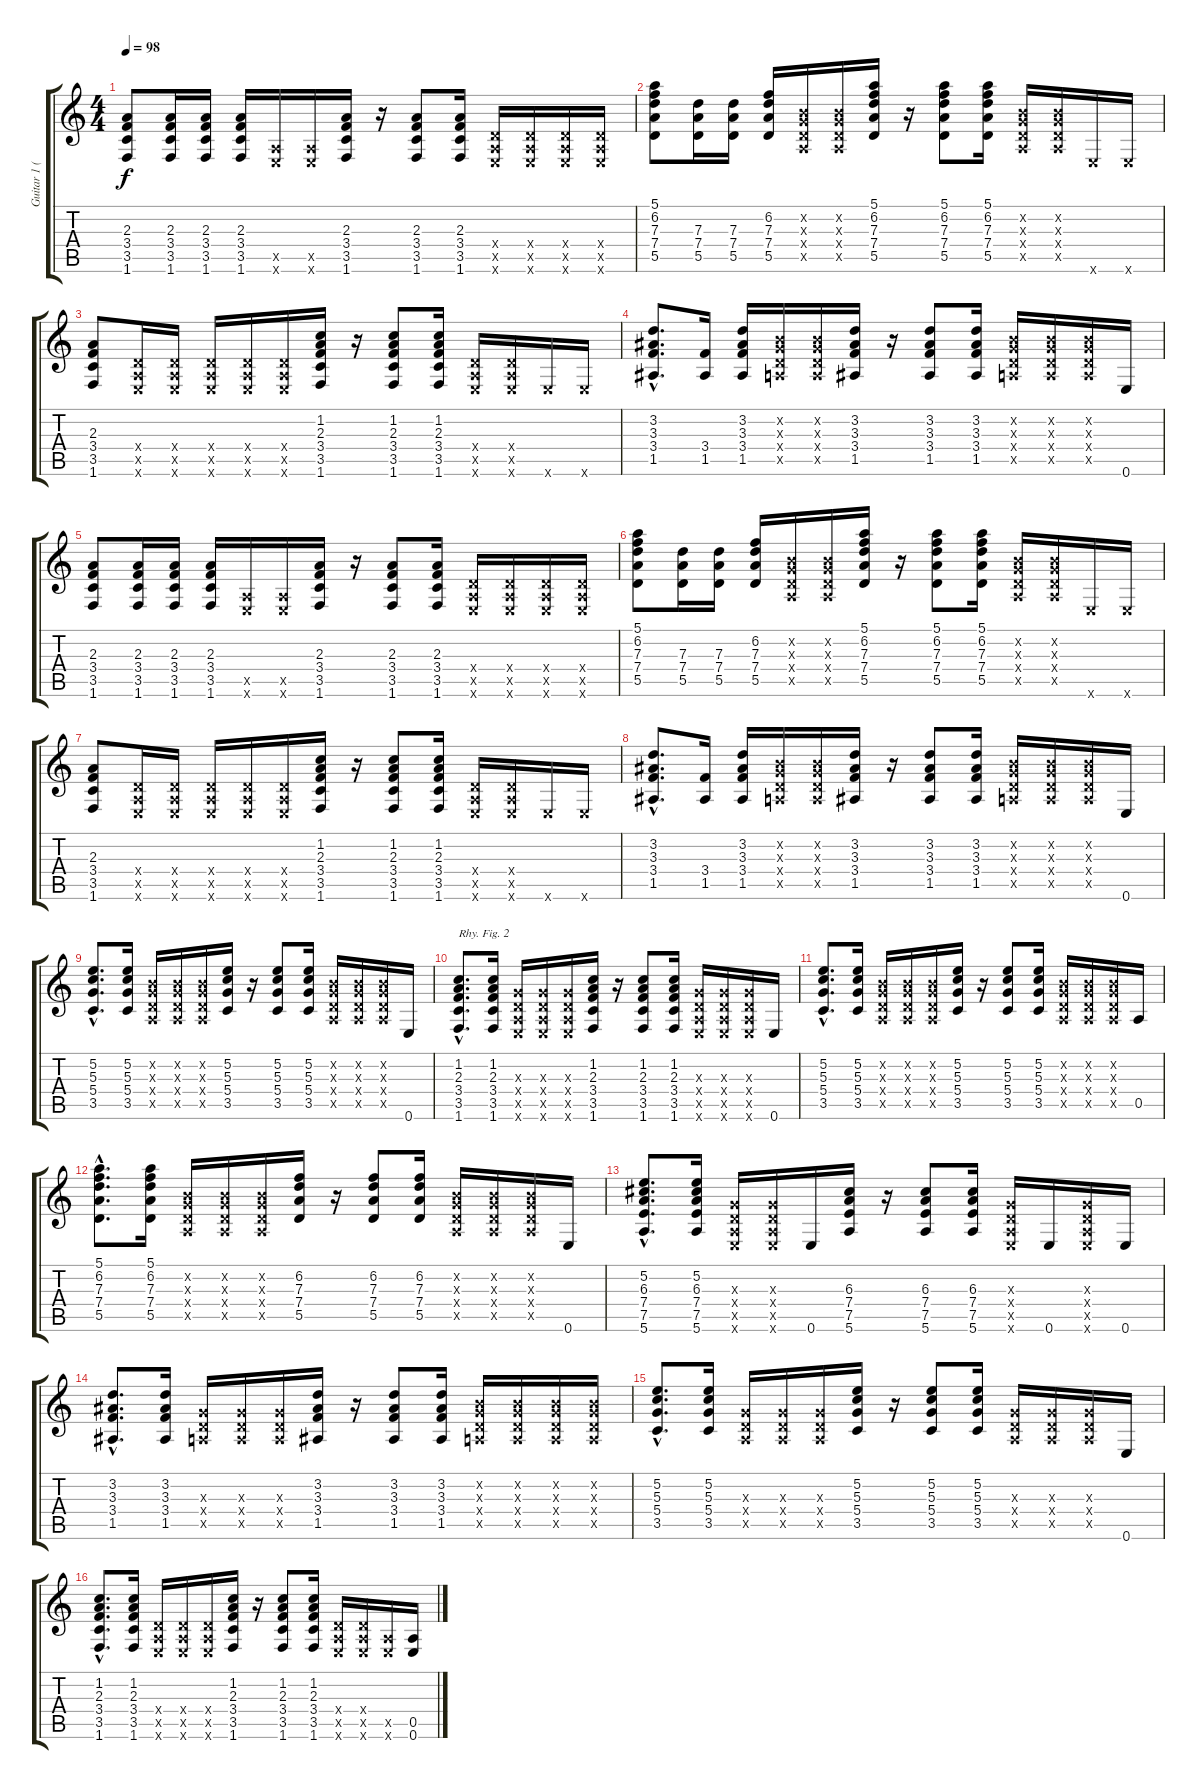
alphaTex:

\track ("Guitar 1 (acous.)" "Guitar 1 (") {instrument acousticguitarsteel}
\staff {score tabs}
\tuning (E4 B3 G3 D3 A2 E2) {hide}
\ts (4 4)
\tempo 98
\clef g2
\ks c
(2.3 3.4 3.5 1.6).8{dy f} (2.3 3.4 3.5 1.6).16 (2.3 3.4 3.5 1.6).16 (2.3 3.4 3.5 1.6).16 (0.5{x} 0.6{x}).16 (0.5{x} 0.6{x}).16 (2.3 3.4 3.5 1.6).16 r.16 (2.3 3.4 3.5 1.6).8 (2.3 3.4 3.5 1.6).16 (0.4{x} 0.5{x} 0.6{x}).16 (0.4{x} 0.5{x} 0.6{x}).16 (0.4{x} 0.5{x} 0.6{x}).16 (0.4{x} 0.5{x} 0.6{x}).16 |
(5.1 6.2 7.3 7.4 5.5).8 (7.3 7.4 5.5).16 (7.3 7.4 5.5).16 (6.2 7.3 7.4 5.5).16 (0.2{x} 0.3{x} 0.4{x} 0.5{x}).16 (0.2{x} 0.3{x} 0.4{x} 0.5{x}).16 (5.1 6.2 7.3 7.4 5.5).16 r.16 (5.1 6.2 7.3 7.4 5.5).8 (5.1 6.2 7.3 7.4 5.5).16 (0.2{x} 0.3{x} 0.4{x} 0.5{x}).16 (0.2{x} 0.3{x} 0.4{x} 0.5{x}).16 0.6{x}.16 0.6{x}.16 |
(2.3 3.4 3.5 1.6).8 (0.4{x} 0.5{x} 0.6{x}).16 (0.4{x} 0.5{x} 0.6{x}).16 (0.4{x} 0.5{x} 0.6{x}).16 (0.4{x} 0.5{x} 0.6{x}).16 (0.4{x} 0.5{x} 0.6{x}).16 (1.2 2.3 3.4 3.5 1.6).16 r.16 (1.2 2.3 3.4 3.5 1.6).8 (1.2 2.3 3.4 3.5 1.6).16 (0.4{x} 0.5{x} 0.6{x}).16 (0.4{x} 0.5{x} 0.6{x}).16 0.6{x}.16 0.6{x}.16 |
(3.2{hac} 3.3{hac} 3.4{hac} 1.5{hac}).8{d} (3.4 1.5).16 (3.2 3.3 3.4 1.5).16 (0.2{x} 0.3{x} 0.4{x} 0.5{x}).16 (0.2{x} 0.3{x} 0.4{x} 0.5{x}).16 (3.2 3.3 3.4 1.5).16 r.16 (3.2 3.3 3.4 1.5).8 (3.2 3.3 3.4 1.5).16 (0.2{x} 0.3{x} 0.4{x} 0.5{x}).16 (0.2{x} 0.3{x} 0.4{x} 0.5{x}).16 (0.2{x} 0.3{x} 0.4{x} 0.5{x}).16 0.6.16 |
(2.3 3.4 3.5 1.6).8 (2.3 3.4 3.5 1.6).16 (2.3 3.4 3.5 1.6).16 (2.3 3.4 3.5 1.6).16 (0.5{x} 0.6{x}).16 (0.5{x} 0.6{x}).16 (2.3 3.4 3.5 1.6).16 r.16 (2.3 3.4 3.5 1.6).8 (2.3 3.4 3.5 1.6).16 (0.4{x} 0.5{x} 0.6{x}).16 (0.4{x} 0.5{x} 0.6{x}).16 (0.4{x} 0.5{x} 0.6{x}).16 (0.4{x} 0.5{x} 0.6{x}).16 |
(5.1 6.2 7.3 7.4 5.5).8 (7.3 7.4 5.5).16 (7.3 7.4 5.5).16 (6.2 7.3 7.4 5.5).16 (0.2{x} 0.3{x} 0.4{x} 0.5{x}).16 (0.2{x} 0.3{x} 0.4{x} 0.5{x}).16 (5.1 6.2 7.3 7.4 5.5).16 r.16 (5.1 6.2 7.3 7.4 5.5).8 (5.1 6.2 7.3 7.4 5.5).16 (0.2{x} 0.3{x} 0.4{x} 0.5{x}).16 (0.2{x} 0.3{x} 0.4{x} 0.5{x}).16 0.6{x}.16 0.6{x}.16 |
(2.3 3.4 3.5 1.6).8 (0.4{x} 0.5{x} 0.6{x}).16 (0.4{x} 0.5{x} 0.6{x}).16 (0.4{x} 0.5{x} 0.6{x}).16 (0.4{x} 0.5{x} 0.6{x}).16 (0.4{x} 0.5{x} 0.6{x}).16 (1.2 2.3 3.4 3.5 1.6).16 r.16 (1.2 2.3 3.4 3.5 1.6).8 (1.2 2.3 3.4 3.5 1.6).16 (0.4{x} 0.5{x} 0.6{x}).16 (0.4{x} 0.5{x} 0.6{x}).16 0.6{x}.16 0.6{x}.16 |
(3.2{hac} 3.3{hac} 3.4{hac} 1.5{hac}).8{d} (3.4 1.5).16 (3.2 3.3 3.4 1.5).16 (0.2{x} 0.3{x} 0.4{x} 0.5{x}).16 (0.2{x} 0.3{x} 0.4{x} 0.5{x}).16 (3.2 3.3 3.4 1.5).16 r.16 (3.2 3.3 3.4 1.5).8 (3.2 3.3 3.4 1.5).16 (0.2{x} 0.3{x} 0.4{x} 0.5{x}).16 (0.2{x} 0.3{x} 0.4{x} 0.5{x}).16 (0.2{x} 0.3{x} 0.4{x} 0.5{x}).16 0.6.16 |
(5.2{hac} 5.3{hac} 5.4{hac} 3.5{hac}).8{d} (5.2 5.3 5.4 3.5).16 (0.2{x} 0.3{x} 0.4{x} 0.5{x}).16 (0.2{x} 0.3{x} 0.4{x} 0.5{x}).16 (0.2{x} 0.3{x} 0.4{x} 0.5{x}).16 (5.2 5.3 5.4 3.5).16 r.16 (5.2 5.3 5.4 3.5).8 (5.2 5.3 5.4 3.5).16 (0.2{x} 0.3{x} 0.4{x} 0.5{x}).16 (0.2{x} 0.3{x} 0.4{x} 0.5{x}).16 (0.2{x} 0.3{x} 0.4{x} 0.5{x}).16 0.6.16 |
(1.2{hac} 2.3{hac} 3.4{hac} 3.5{hac} 1.6{hac}).8{d txt "Rhy. Fig. 2"} (1.2 2.3 3.4 3.5 1.6).16 (0.3{x} 0.4{x} 0.5{x} 0.6{x}).16 (0.3{x} 0.4{x} 0.5{x} 0.6{x}).16 (0.3{x} 0.4{x} 0.5{x} 0.6{x}).16 (1.2 2.3 3.4 3.5 1.6).16 r.16 (1.2 2.3 3.4 3.5 1.6).8 (1.2 2.3 3.4 3.5 1.6).16 (0.3{x} 0.4{x} 0.5{x} 0.6{x}).16 (0.3{x} 0.4{x} 0.5{x} 0.6{x}).16 (0.3{x} 0.4{x} 0.5{x} 0.6{x}).16 0.6.16 |
(5.2{hac} 5.3{hac} 5.4{hac} 3.5{hac}).8{d} (5.2 5.3 5.4 3.5).16 (0.2{x} 0.3{x} 0.4{x} 0.5{x}).16 (0.2{x} 0.3{x} 0.4{x} 0.5{x}).16 (0.2{x} 0.3{x} 0.4{x} 0.5{x}).16 (5.2 5.3 5.4 3.5).16 r.16 (5.2 5.3 5.4 3.5).8 (5.2 5.3 5.4 3.5).16 (0.2{x} 0.3{x} 0.4{x} 0.5{x}).16 (0.2{x} 0.3{x} 0.4{x} 0.5{x}).16 (0.2{x} 0.3{x} 0.4{x} 0.5{x}).16 0.5.16 |
(5.1{hac} 6.2{hac} 7.3{hac} 7.4{hac} 5.5{hac}).8{d} (5.1 6.2 7.3 7.4 5.5).16 (0.2{x} 0.3{x} 0.4{x} 0.5{x}).16 (0.2{x} 0.3{x} 0.4{x} 0.5{x}).16 (0.2{x} 0.3{x} 0.4{x} 0.5{x}).16 (6.2 7.3 7.4 5.5).16 r.16 (6.2 7.3 7.4 5.5).8 (6.2 7.3 7.4 5.5).16 (0.2{x} 0.3{x} 0.4{x} 0.5{x}).16 (0.2{x} 0.3{x} 0.4{x} 0.5{x}).16 (0.2{x} 0.3{x} 0.4{x} 0.5{x}).16 0.6.16 |
(5.2{hac} 6.3{hac} 7.4{hac} 7.5{hac} 5.6{hac}).8{d} (5.2 6.3 7.4 7.5 5.6).16 (0.3{x} 0.4{x} 0.5{x} 0.6{x}).16 (0.3{x} 0.4{x} 0.5{x} 0.6{x}).16 0.6.16 (6.3 7.4 7.5 5.6).16 r.16 (6.3 7.4 7.5 5.6).8 (6.3 7.4 7.5 5.6).16 (0.3{x} 0.4{x} 0.5{x} 0.6{x}).16 0.6.16 (0.3{x} 0.4{x} 0.5{x} 0.6{x}).16 0.6.16 |
(3.2{hac} 3.3{hac} 3.4{hac} 1.5{hac}).8{d} (3.2 3.3 3.4 1.5).16 (0.3{x} 0.4{x} 0.5{x}).16 (0.3{x} 0.4{x} 0.5{x}).16 (0.3{x} 0.4{x} 0.5{x}).16 (3.2 3.3 3.4 1.5).16 r.16 (3.2 3.3 3.4 1.5).8 (3.2 3.3 3.4 1.5).16 (0.2{x} 0.3{x} 0.4{x} 0.5{x}).16 (0.2{x} 0.3{x} 0.4{x} 0.5{x}).16 (0.2{x} 0.3{x} 0.4{x} 0.5{x}).16 (0.2{x} 0.3{x} 0.4{x} 0.5{x}).16 |
(5.2{hac} 5.3{hac} 5.4{hac} 3.5{hac}).8{d} (5.2 5.3 5.4 3.5).16 (0.3{x} 0.4{x} 0.5{x}).16 (0.3{x} 0.4{x} 0.5{x}).16 (0.3{x} 0.4{x} 0.5{x}).16 (5.2 5.3 5.4 3.5).16 r.16 (5.2 5.3 5.4 3.5).8 (5.2 5.3 5.4 3.5).16 (0.3{x} 0.4{x} 0.5{x}).16 (0.3{x} 0.4{x} 0.5{x}).16 (0.3{x} 0.4{x} 0.5{x}).16 0.6.16 |
(1.2{hac} 2.3{hac} 3.4{hac} 3.5{hac} 1.6{hac}).8{d} (1.2 2.3 3.4 3.5 1.6).16 (0.4{x} 0.5{x} 0.6{x}).16 (0.4{x} 0.5{x} 0.6{x}).16 (0.4{x} 0.5{x} 0.6{x}).16 (1.2 2.3 3.4 3.5 1.6).16 r.16 (1.2 2.3 3.4 3.5 1.6).8 (1.2 2.3 3.4 3.5 1.6).16 (0.4{x} 0.5{x} 0.6{x}).16 (0.4{x} 0.5{x} 0.6{x}).16 (0.5{x} 0.6{x}).16 (0.5 0.6).16
